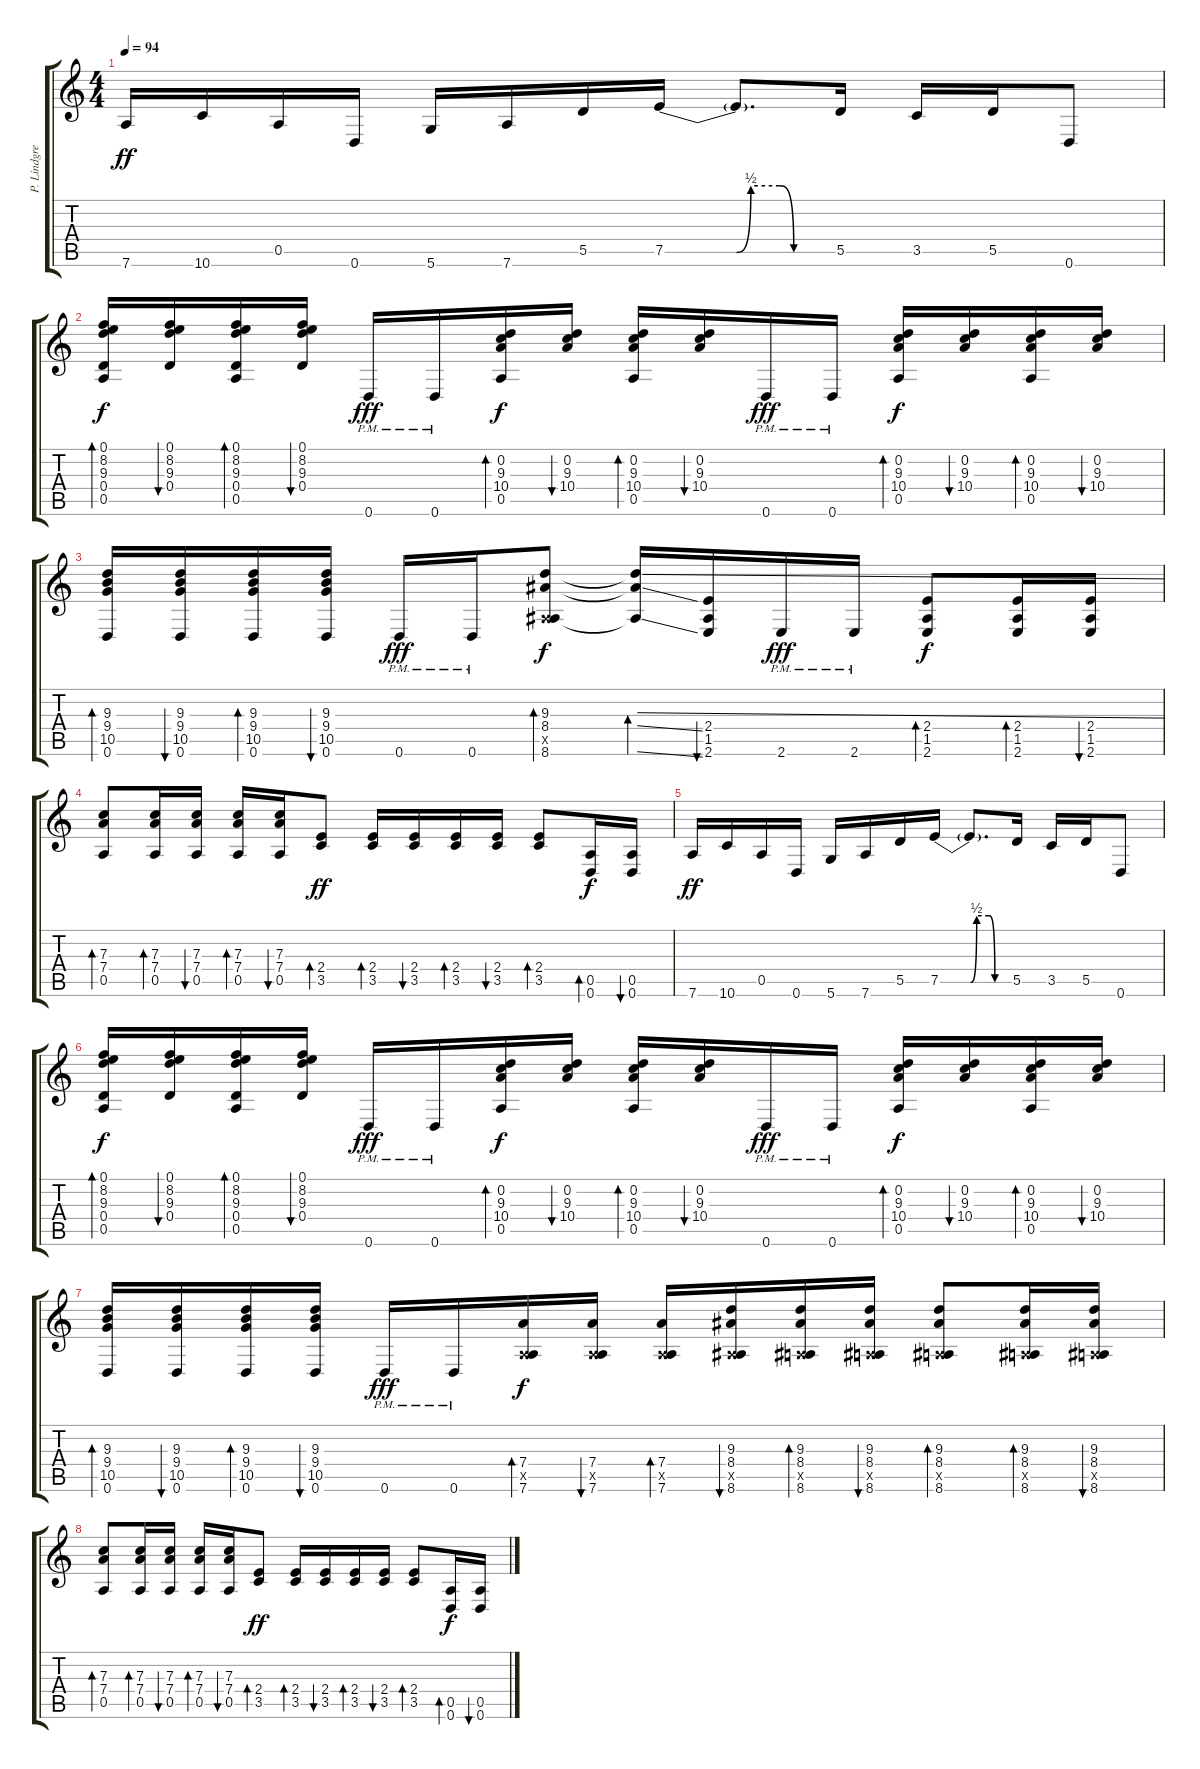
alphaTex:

\track ("P. Lindgren" "P. Lindgre") {instrument distortionguitar}
\staff {score tabs}
\tuning (E4 A3 F3 D3 A2 D2) {hide}
\ts (4 4)
\tempo 94
\clef g2
\ks c
7.6.16{dy ff} 10.6.16 0.5.16 0.6.16 5.6.16 7.6.16 5.5.16 7.5{be (custom 0 0 25 0 30 2 40 2 45 0 60 0)}.16 7.5{t}.8{d} 5.5.16 3.5.16 5.5.16 0.6.8 |
(0.1 8.2 9.3 0.4 0.5).16{bd 30 dy f} (0.1 8.2 9.3 0.4).16{bu 30} (0.1 8.2 9.3 0.4 0.5).16{bd 30} (0.1 8.2 9.3 0.4).16{bu 30} 0.6{pm}.16{dy fff} 0.6{pm}.16 (0.2 9.3 10.4 0.5).16{bd 30 dy f} (0.2 9.3 10.4).16{bu 30} (0.2 9.3 10.4 0.5).16{bd 30} (0.2 9.3 10.4).16{bu 30} 0.6{pm}.16{dy fff} 0.6{pm}.16 (0.2 9.3 10.4 0.5).16{bd 30 dy f} (0.2 9.3 10.4).16{bu 30} (0.2 9.3 10.4 0.5).16{bd 30} (0.2 9.3 10.4).16{bu 30} |
(9.3 9.4 10.5 0.6).16{bd 30} (9.3 9.4 10.5 0.6).16{bu 30} (9.3 9.4 10.5 0.6).16{bd 30} (9.3 9.4 10.5 0.6).16{bu 30} 0.6{pm}.16{dy fff} 0.6{pm}.16 (9.3 8.4 0.5{x} 8.6).8{bd 30 dy f} (9.3{ss t} 8.4{ss t} 8.6{ss t}).16{bd 30} (2.4 1.5 2.6).16{bu 30} 2.6{pm}.16{dy fff} 2.6{pm}.16 (2.4 1.5 2.6).8{bd 30 dy f} (2.4 1.5 2.6).16{bd 30} (2.4 1.5 2.6).16{bu 60} |
(7.3 7.4 0.5).8{bd 30} (7.3 7.4 0.5).16{bd 30} (7.3 7.4 0.5).16{bu 30} (7.3 7.4 0.5).16{bd 30} (7.3 7.4 0.5).16{bu 30} (2.4 3.5).8{bd 30 dy ff} (2.4 3.5).16{bd 30} (2.4 3.5).16{bu 30} (2.4 3.5).16{bd 30} (2.4 3.5).16{bu 30} (2.4 3.5).8{bd 30} (0.5 0.6).16{bd 30 dy f} (0.5 0.6).16{bu 30} |
7.6.16{dy ff} 10.6.16 0.5.16 0.6.16 5.6.16 7.6.16 5.5.16 7.5{be (custom 0 0 25 0 30 2 40 2 45 0 60 0)}.16 7.5{t}.8{d} 5.5.16 3.5.16 5.5.16 0.6.8 |
(0.1 8.2 9.3 0.4 0.5).16{bd 30 dy f} (0.1 8.2 9.3 0.4).16{bu 30} (0.1 8.2 9.3 0.4 0.5).16{bd 30} (0.1 8.2 9.3 0.4).16{bu 30} 0.6{pm}.16{dy fff} 0.6{pm}.16 (0.2 9.3 10.4 0.5).16{bd 30 dy f} (0.2 9.3 10.4).16{bu 30} (0.2 9.3 10.4 0.5).16{bd 30} (0.2 9.3 10.4).16{bu 30} 0.6{pm}.16{dy fff} 0.6{pm}.16 (0.2 9.3 10.4 0.5).16{bd 30 dy f} (0.2 9.3 10.4).16{bu 30} (0.2 9.3 10.4 0.5).16{bd 30} (0.2 9.3 10.4).16{bu 30} |
(9.3 9.4 10.5 0.6).16{bd 30} (9.3 9.4 10.5 0.6).16{bu 30} (9.3 9.4 10.5 0.6).16{bd 30} (9.3 9.4 10.5 0.6).16{bu 30} 0.6{pm}.16{dy fff} 0.6{pm}.16 (7.4 0.5{x} 7.6).16{bd 30 dy f} (7.4 0.5{x} 7.6).16{bu 30} (7.4 0.5{x} 7.6).16{bd 30} (9.3 8.4 0.5{x} 8.6).16{bu 30} (9.3 8.4 0.5{x} 8.6).16{bd 30} (9.3 8.4 0.5{x} 8.6).16{bu 30} (9.3 8.4 0.5{x} 8.6).8{bd 30} (9.3 8.4 0.5{x} 8.6).16{bd 30} (9.3 8.4 0.5{x} 8.6).16{bu 30} |
(7.3 7.4 0.5).8{bd 30} (7.3 7.4 0.5).16{bd 30} (7.3 7.4 0.5).16{bu 30} (7.3 7.4 0.5).16{bd 30} (7.3 7.4 0.5).16{bu 30} (2.4 3.5).8{bd 30 dy ff} (2.4 3.5).16{bd 30} (2.4 3.5).16{bu 30} (2.4 3.5).16{bd 30} (2.4 3.5).16{bu 30} (2.4 3.5).8{bd 30} (0.5 0.6).16{bd 30 dy f} (0.5 0.6).16{bu 30}
